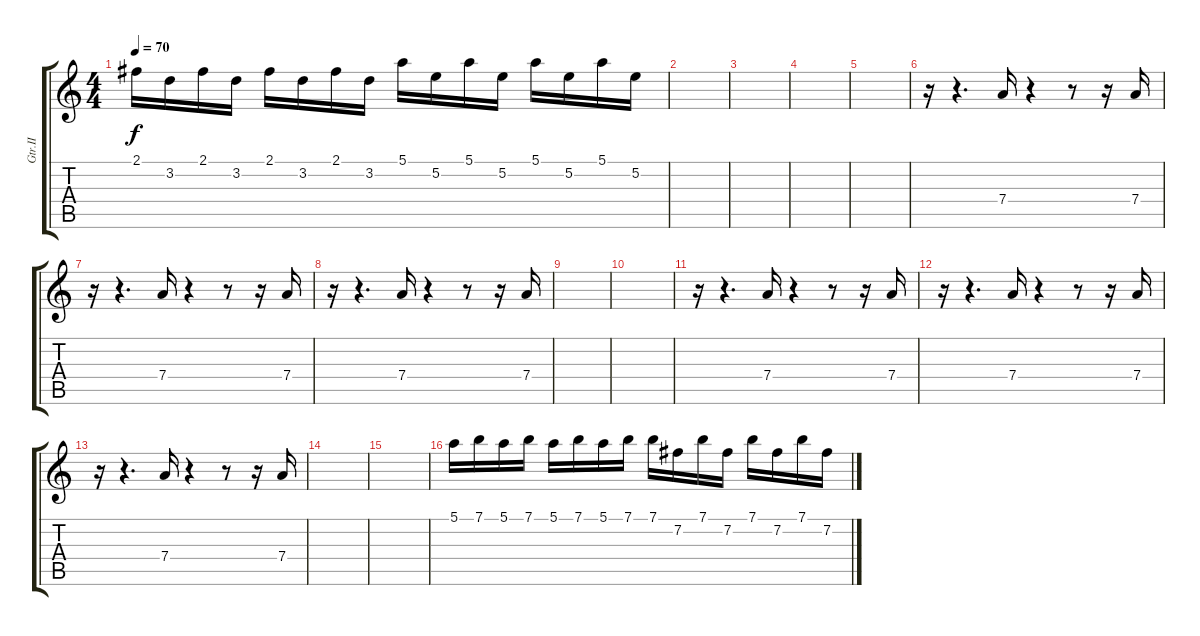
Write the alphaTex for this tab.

\track ("Gtr.II" "Gtr.II") {instrument distortionguitar}
\staff {score tabs}
\tuning (E4 B3 G3 D3 A2 E2) {hide}
\ts (4 4)
\tempo 70
\clef g2
\ks c
2.1.16{dy f} 3.2.16 2.1.16 3.2.16 2.1.16 3.2.16 2.1.16 3.2.16 5.1.16 5.2.16 5.1.16 5.2.16 5.1.16 5.2.16 5.1.16 5.2.16 |
|
|
|
|
r.16 r.4{d} 7.4.16 r.4 r.8 r.16 7.4.16 |
r.16 r.4{d} 7.4.16 r.4 r.8 r.16 7.4.16 |
r.16 r.4{d} 7.4.16 r.4 r.8 r.16 7.4.16 |
|
|
r.16 r.4{d} 7.4.16 r.4 r.8 r.16 7.4.16 |
r.16 r.4{d} 7.4.16 r.4 r.8 r.16 7.4.16 |
r.16 r.4{d} 7.4.16 r.4 r.8 r.16 7.4.16 |
|
|
5.1.16 7.1.16 5.1.16 7.1.16 5.1.16 7.1.16 5.1.16 7.1.16 7.1.16 7.2.16 7.1.16 7.2.16 7.1.16 7.2.16 7.1.16 7.2.16
